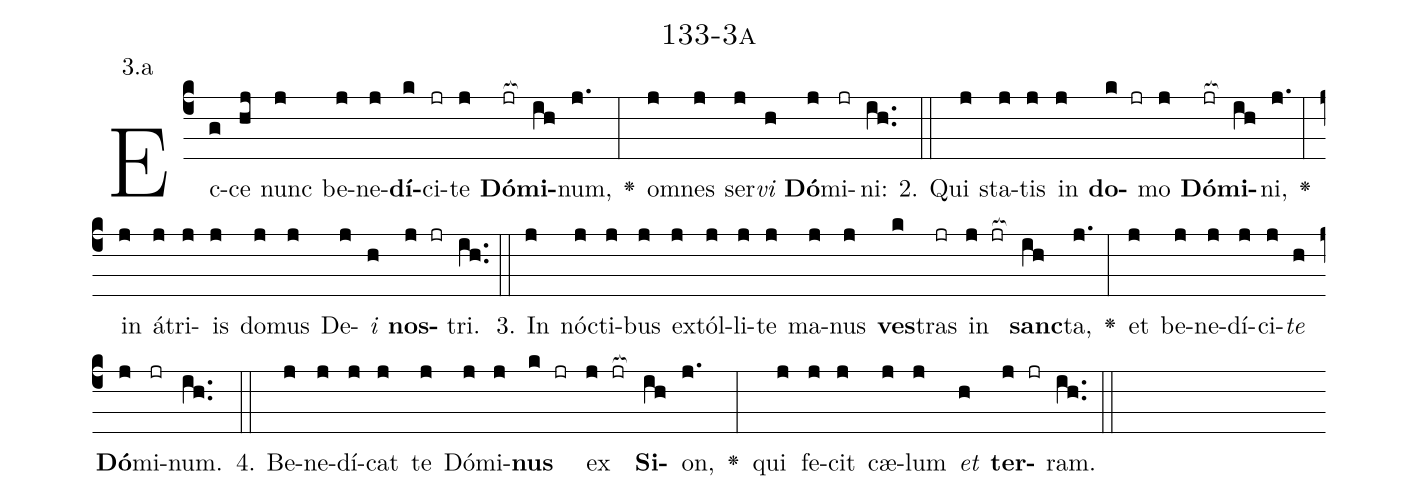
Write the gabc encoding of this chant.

name: 133-3a;
annotation: 3.a;
%%
(c4)Ec(g)ce(hj) nunc(j) be(j)ne(j)<b>dí</b>(k)ci(jr)te(j) <b>Dó</b>(jr[ocb:1{])<b>mi</b>(ih[ocb:0}])num,(j.) <v>\greheightstar</v>(:) om(j)nes(j) ser(j)<i>vi</i>(h) <b>Dó</b>(j)mi(jr)ni:(ih..) (::)
2. Qui(j) sta(j)tis(j) in(j) <b>do</b>(k jr)mo(j) <b>Dó</b>(jr[ocb:1{])<b>mi</b>(ih[ocb:0}])ni,(j.) <v>\greheightstar</v>(:) in(j) á(j)tri(j)is(j) do(j)mus(j) De(j)<i>i</i>(h) <b>nos</b>(j jr)tri.(ih..) (::)
3. In(j) nóc(j)ti(j)bus(j) ex(j)tól(j)li(j)te(j) ma(j)nus(j) <b>ves</b>(k)tras(jr) in(j jr[ocb:1{]) <b>sanc</b>(ih[ocb:0}])ta,(j.) <v>\greheightstar</v>(:) et(j) be(j)ne(j)dí(j)ci(j)<i>te</i>(h) <b>Dó</b>(j)mi(jr)num.(ih..) (::)
4. Be(j)ne(j)dí(j)cat(j) te(j) Dó(j)mi(j)<b>nus</b>(k jr) ex(j jr[ocb:1{]) <b>Si</b>(ih[ocb:0}])on,(j.) <v>\greheightstar</v>(:) qui(j) fe(j)cit(j) cæ(j)lum(j) <i>et</i>(h) <b>ter</b>(j jr)ram.(ih..) (::)
